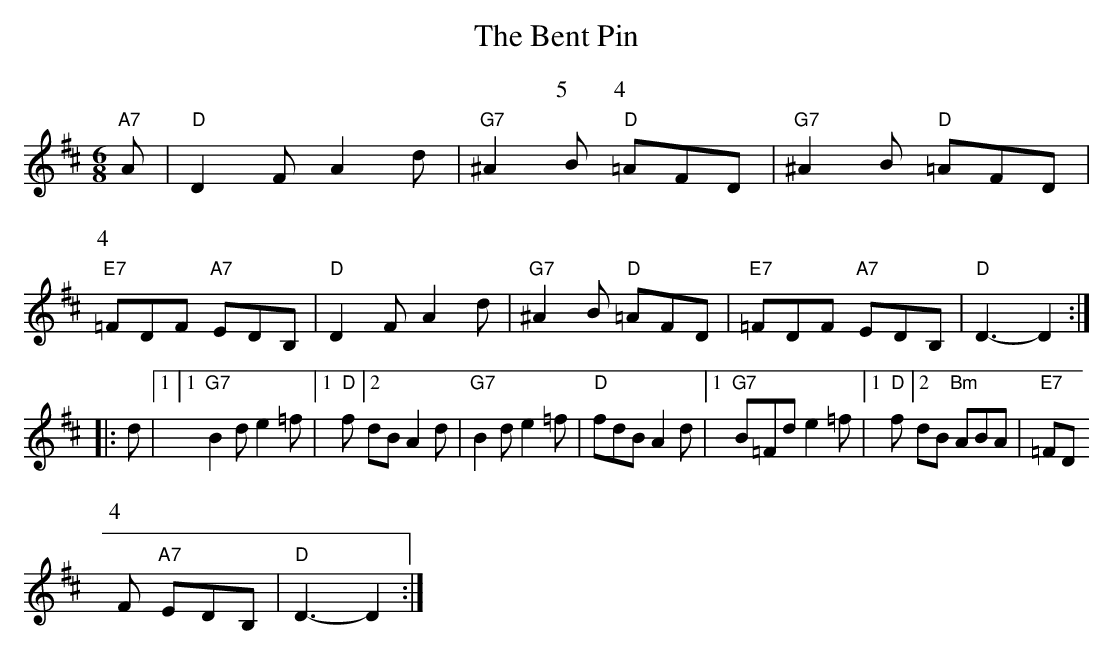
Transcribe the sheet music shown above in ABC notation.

X:1
T:The Bent Pin
M:6/8
K:D
"A7"A|"D"D2F A2d|\
"G7"^A2\
P:5
B \
P:4
"D"=AFD|\
"G7"^A2B "D"=AFD|"E7"
P:4
=FDF "A7"EDB,|"D"D2F A2d|\
"G7"^A2B "D"=AFD|"E7"=FDF "A7"EDB,|"D"D3 -D2:|
|:d|1  [1"G7"B2d e2=f| [1"D"f  [2dB A2d|"G7"B2d e2=f|"D"fdB A2d| [1"G7"B=Fd e2=f\
| [1"D"f  [2dB "Bm"ABA|\
"E7"=FD
P:4
F "A7"EDB,|"D"D3 -D2:|
